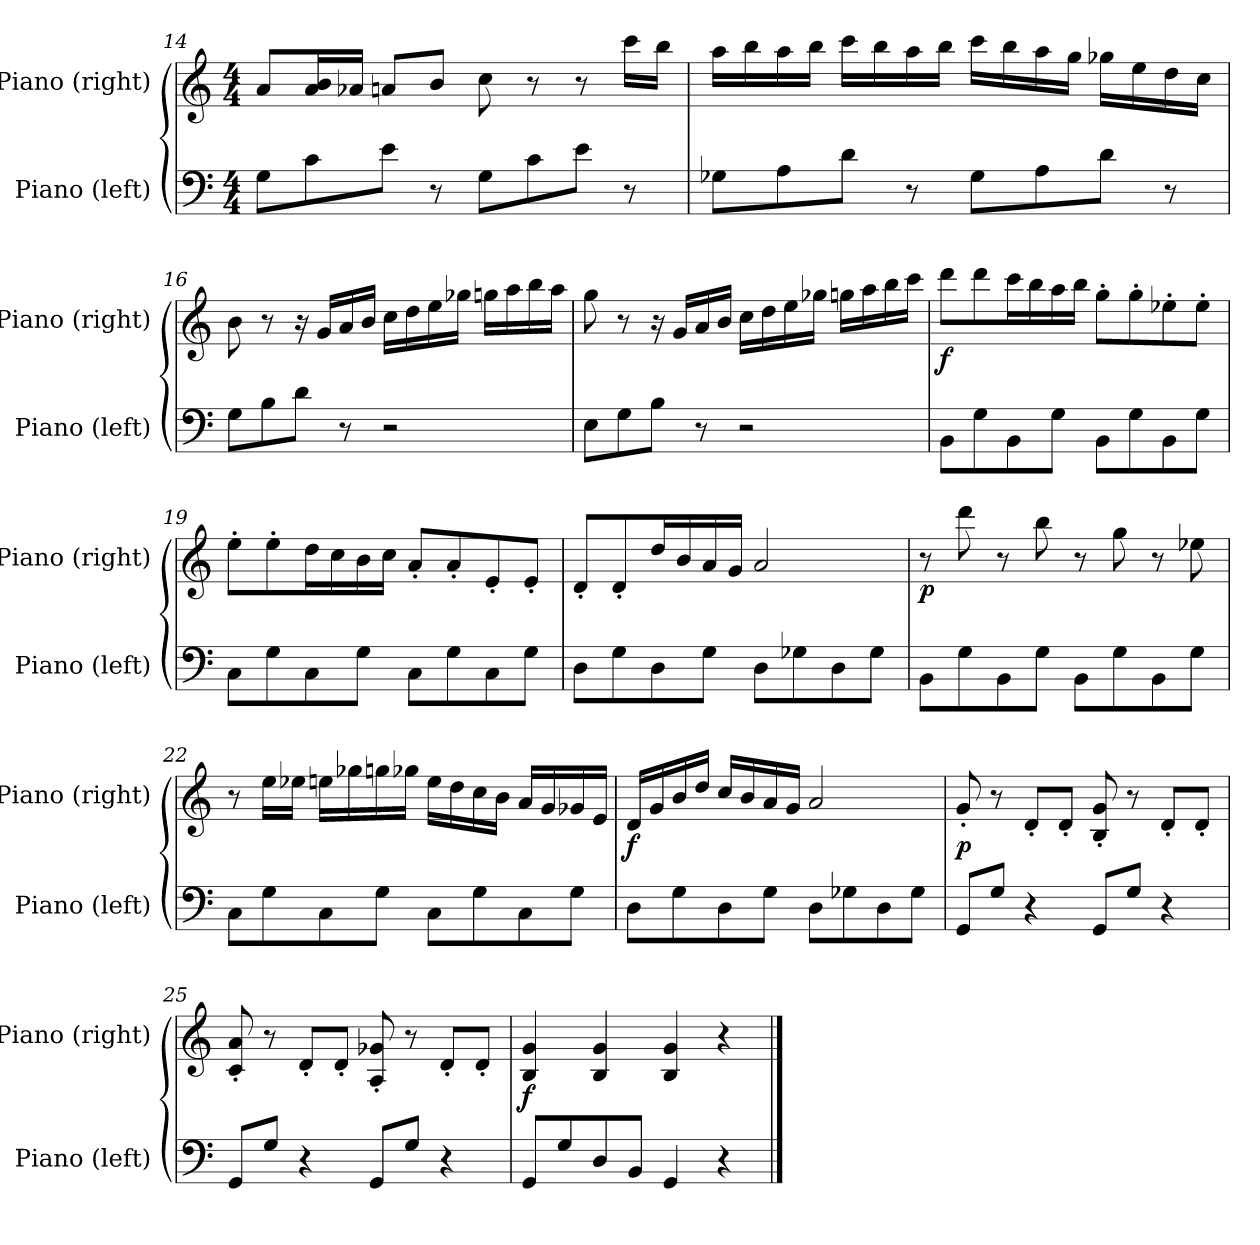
**kern	**kern	**dynam
*part2	*part1	*part1
*staff2	*staff1	*staff1
*I"Piano (left)	*I"Piano (right)	*
*I'Piano (left)	*I'Piano (right)	*
!!LO:LB:g=z
*clefF4	*clefG2	*
*k[]	*k[]	*
*M4/4	*M4/4	*
=14	=14	=14
8G\L	8a/L	.
8c\	16a/ 16b/L	.
.	16a-X/JJ	.
8e\J	8an/L	.
8r	8b/J	.
8G\L	8cc\	.
8c\	8r	.
8e\J	8r	.
8r	16ccc\LL	.
.	16bb\JJ	.
=15	=15	=15
8G-X\L	16aa\LL	.
.	16bb\	.
8A\	16aa\	.
.	16bb\JJ	.
8d\J	16ccc\LL	.
.	16bb\	.
8r	16aa\	.
.	16bb\JJ	.
8G-\L	16ccc\LL	.
.	16bb\	.
8A\	16aa\	.
.	16gg\JJ	.
8d\J	16gg-X\LL	.
.	16ee\	.
8r	16dd\	.
.	16cc\JJ	.
!!LO:LB:g=z
=16	=16	=16
8G\L	8b\	.
8B\	8r	.
8d\J	16r	.
.	16g/LL	.
8r	16a/	.
.	16b/JJ	.
2r	16cc\LL	.
.	16dd\	.
.	16ee\	.
.	16gg-X\JJ	.
.	16ggn\LL	.
.	16aa\	.
.	16bb\	.
.	16aa\JJ	.
=17	=17	=17
8E\L	8gg\	.
8G\	8r	.
8B\J	16r	.
.	16g/LL	.
8r	16a/	.
.	16b/JJ	.
2r	16cc\LL	.
.	16dd\	.
.	16ee\	.
.	16gg-X\JJ	.
.	16ggn\LL	.
.	16aa\	.
.	16bb\	.
.	16ccc\JJ	.
!!LO:LB:g=z
=18	=18	=18
!	!	!LO:DY:b
8BB\L	8ddd\L	f
8G\	8ddd\	.
8BB\	16ccc\L	.
.	16bb\	.
8G\J	16aa\	.
.	16bb\JJ	.
8BB\L	8gg'\L	.
8G\	8gg'\	.
8BB\	8ee-X'\	.
8G\J	8ee-'\J	.
=19	=19	=19
8C\L	8ee'\L	.
8G\	8ee'\	.
8C\	16dd\L	.
.	16cc\	.
8G\J	16b\	.
.	16cc\JJ	.
8C\L	8a'/L	.
8G\	8a'/	.
8C\	8e'/	.
8G\J	8e'/J	.
=20	=20	=20
8D\L	8d'/L	.
8G\	8d'/	.
8D\	16dd/L	.
.	16b/	.
8G\J	16a/	.
.	16g/JJ	.
8D\L	2a/	.
8G-X\	.	.
8D\	.	.
8G-\J	.	.
!!LO:PB:g=z
=21	=21	=21
!	!	!LO:DY:b
8BB\L	8r	p
8G\	8ddd\	.
8BB\	8r	.
8G\J	8bb\	.
8BB\L	8r	.
8G\	8gg\	.
8BB\	8r	.
8G\J	8ee-X\	.
=22	=22	=22
8C\L	8r	.
8G\	16ee\LL	.
.	16ee-X\JJ	.
8C\	16een\LL	.
.	16gg-X\	.
8G\J	16ggn\	.
.	16gg-X\JJ	.
8C\L	16ee\LL	.
.	16dd\	.
8G\	16cc\	.
.	16b\JJ	.
8C\	16a/LL	.
.	16g/	.
8G\J	16g-X/	.
.	16e/JJ	.
!!LO:LB:g=z
=23	=23	=23
!	!	!LO:DY:b
8D\L	16d/LL	f
.	16g/	.
8G\	16b/	.
.	16dd/JJ	.
8D\	16cc/LL	.
.	16b/	.
8G\J	16a/	.
.	16g/JJ	.
8D\L	2a/	.
8G-X\	.	.
8D\	.	.
8G-\J	.	.
=24	=24	=24
!	!	!LO:DY:b
8GG/L	8g'/	p
8G/J	8r	.
4r	8d'/L	.
.	8d'/J	.
8GG/L	8B/' 8g/'	.
8G/J	8r	.
4r	8d'/L	.
.	8d'/J	.
=25	=25	=25
8GG/L	8c/' 8a/'	.
8G/J	8r	.
4r	8d'/L	.
.	8d'/J	.
8GG/L	8A/' 8g-X/'	.
8G/J	8r	.
4r	8d'/L	.
.	8d'/J	.
!!LO:LB:g=z
=26	=26	=26
!	!	!LO:DY:b
8GG/L	4B/ 4g/	f
8G/	.	.
8D/	4B/ 4g/	.
8BB/J	.	.
4GG/	4B/ 4g/	.
4r	4r	.
==	==	==
*-	*-	*-
